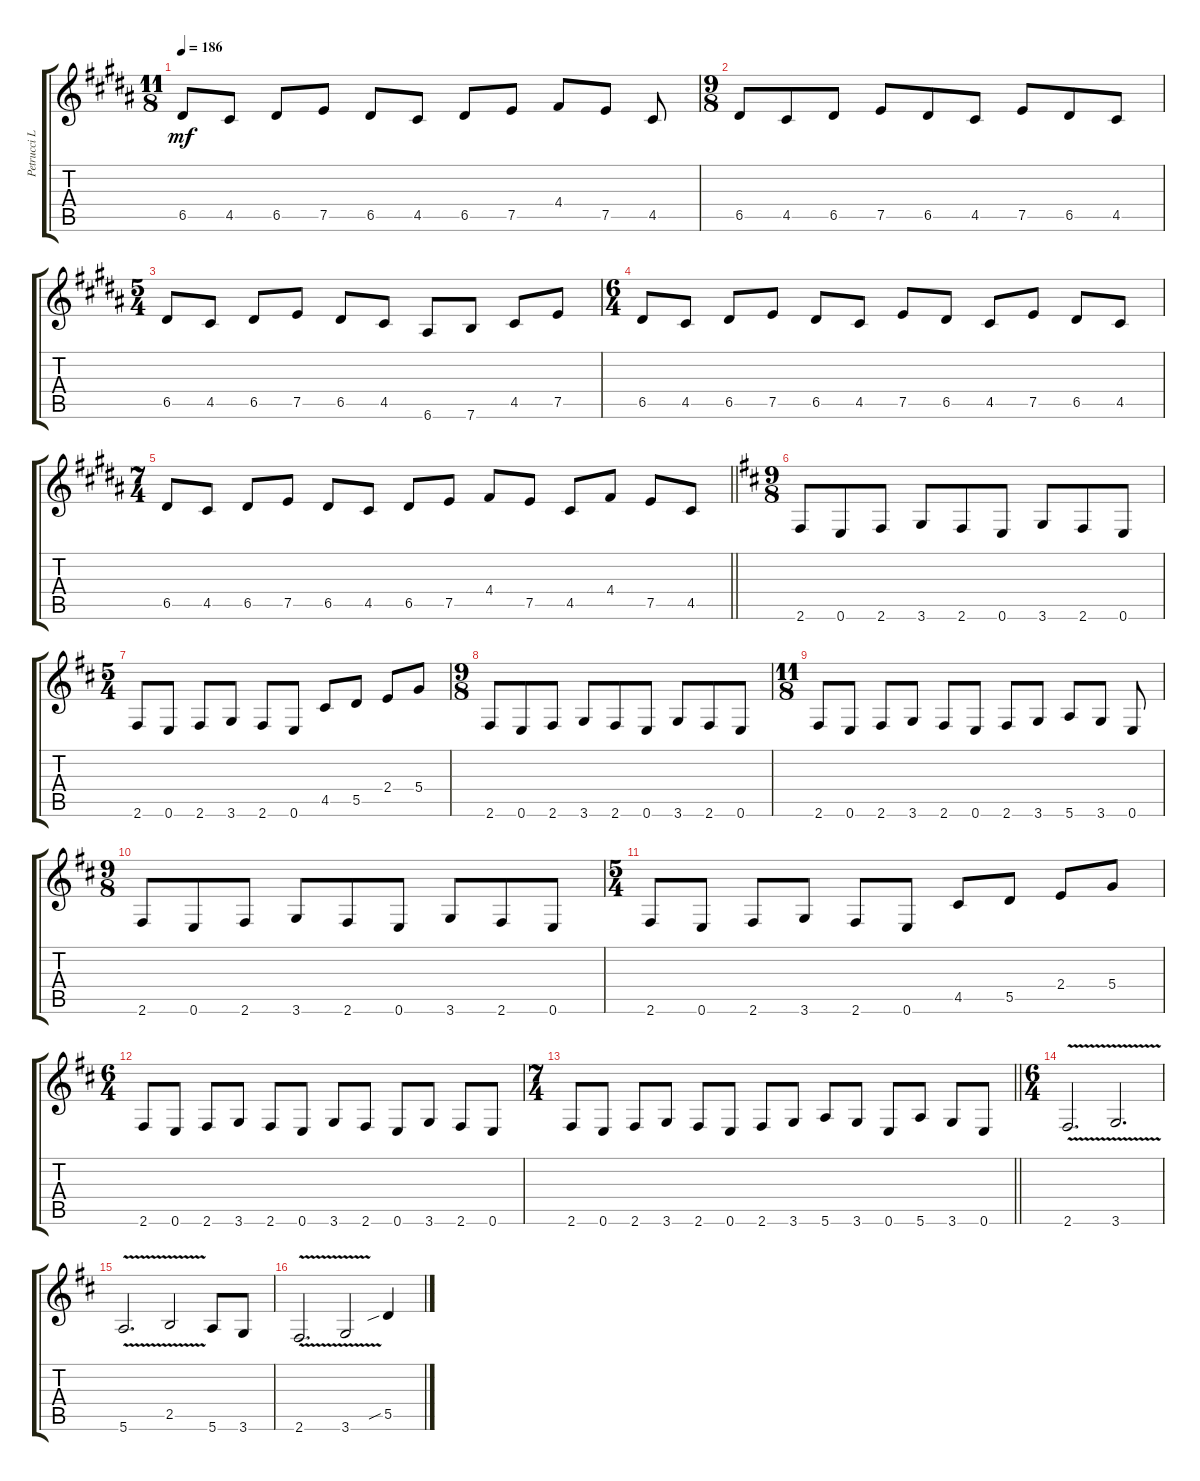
\track ("Petrucci Left" "Petrucci L") {instrument distortionguitar}
\staff {score tabs}
\tuning (E4 B3 G3 D3 A2 E2) {hide}
\ts (11 8)
\tempo 186
\clef g2
\ks b
6.5.8{dy mf} 4.5.8 6.5.8 7.5.8 6.5.8 4.5.8 6.5.8 7.5.8 4.4.8 7.5.8 4.5.8 |
\ts (9 8)
6.5.8 4.5.8 6.5.8 7.5.8 6.5.8 4.5.8 7.5.8 6.5.8 4.5.8 |
\ts (5 4)
6.5.8 4.5.8 6.5.8 7.5.8 6.5.8 4.5.8 6.6.8 7.6.8 4.5.8 7.5.8 |
\ts (6 4)
6.5.8 4.5.8 6.5.8 7.5.8 6.5.8 4.5.8 7.5.8 6.5.8 4.5.8 7.5.8 6.5.8 4.5.8 |
\ts (7 4)
\barLineRight lightlight
6.5.8 4.5.8 6.5.8 7.5.8 6.5.8 4.5.8 6.5.8 7.5.8 4.4.8 7.5.8 4.5.8 4.4.8 7.5.8 4.5.8 |
\ts (9 8)
\ks d
2.6.8 0.6.8 2.6.8 3.6.8 2.6.8 0.6.8 3.6.8 2.6.8 0.6.8 |
\ts (5 4)
2.6.8 0.6.8 2.6.8 3.6.8 2.6.8 0.6.8 4.5.8 5.5.8 2.4.8 5.4.8 |
\ts (9 8)
2.6.8 0.6.8 2.6.8 3.6.8 2.6.8 0.6.8 3.6.8 2.6.8 0.6.8 |
\ts (11 8)
2.6.8 0.6.8 2.6.8 3.6.8 2.6.8 0.6.8 2.6.8 3.6.8 5.6.8 3.6.8 0.6.8 |
\ts (9 8)
2.6.8 0.6.8 2.6.8 3.6.8 2.6.8 0.6.8 3.6.8 2.6.8 0.6.8 |
\ts (5 4)
2.6.8 0.6.8 2.6.8 3.6.8 2.6.8 0.6.8 4.5.8 5.5.8 2.4.8 5.4.8 |
\ts (6 4)
2.6.8 0.6.8 2.6.8 3.6.8 2.6.8 0.6.8 3.6.8 2.6.8 0.6.8 3.6.8 2.6.8 0.6.8 |
\ts (7 4)
\barLineRight lightlight
2.6.8 0.6.8 2.6.8 3.6.8 2.6.8 0.6.8 2.6.8 3.6.8 5.6.8 3.6.8 0.6.8 5.6.8 3.6.8 0.6.8 |
\ts (6 4)
2.6{v}.2{d} 3.6{v}.2{d} |
5.6{v}.2{d} 2.5{v}.2 5.6.8 3.6.8 |
2.6{v}.2{d} 3.6{v}.2 5.5{sib}.4
